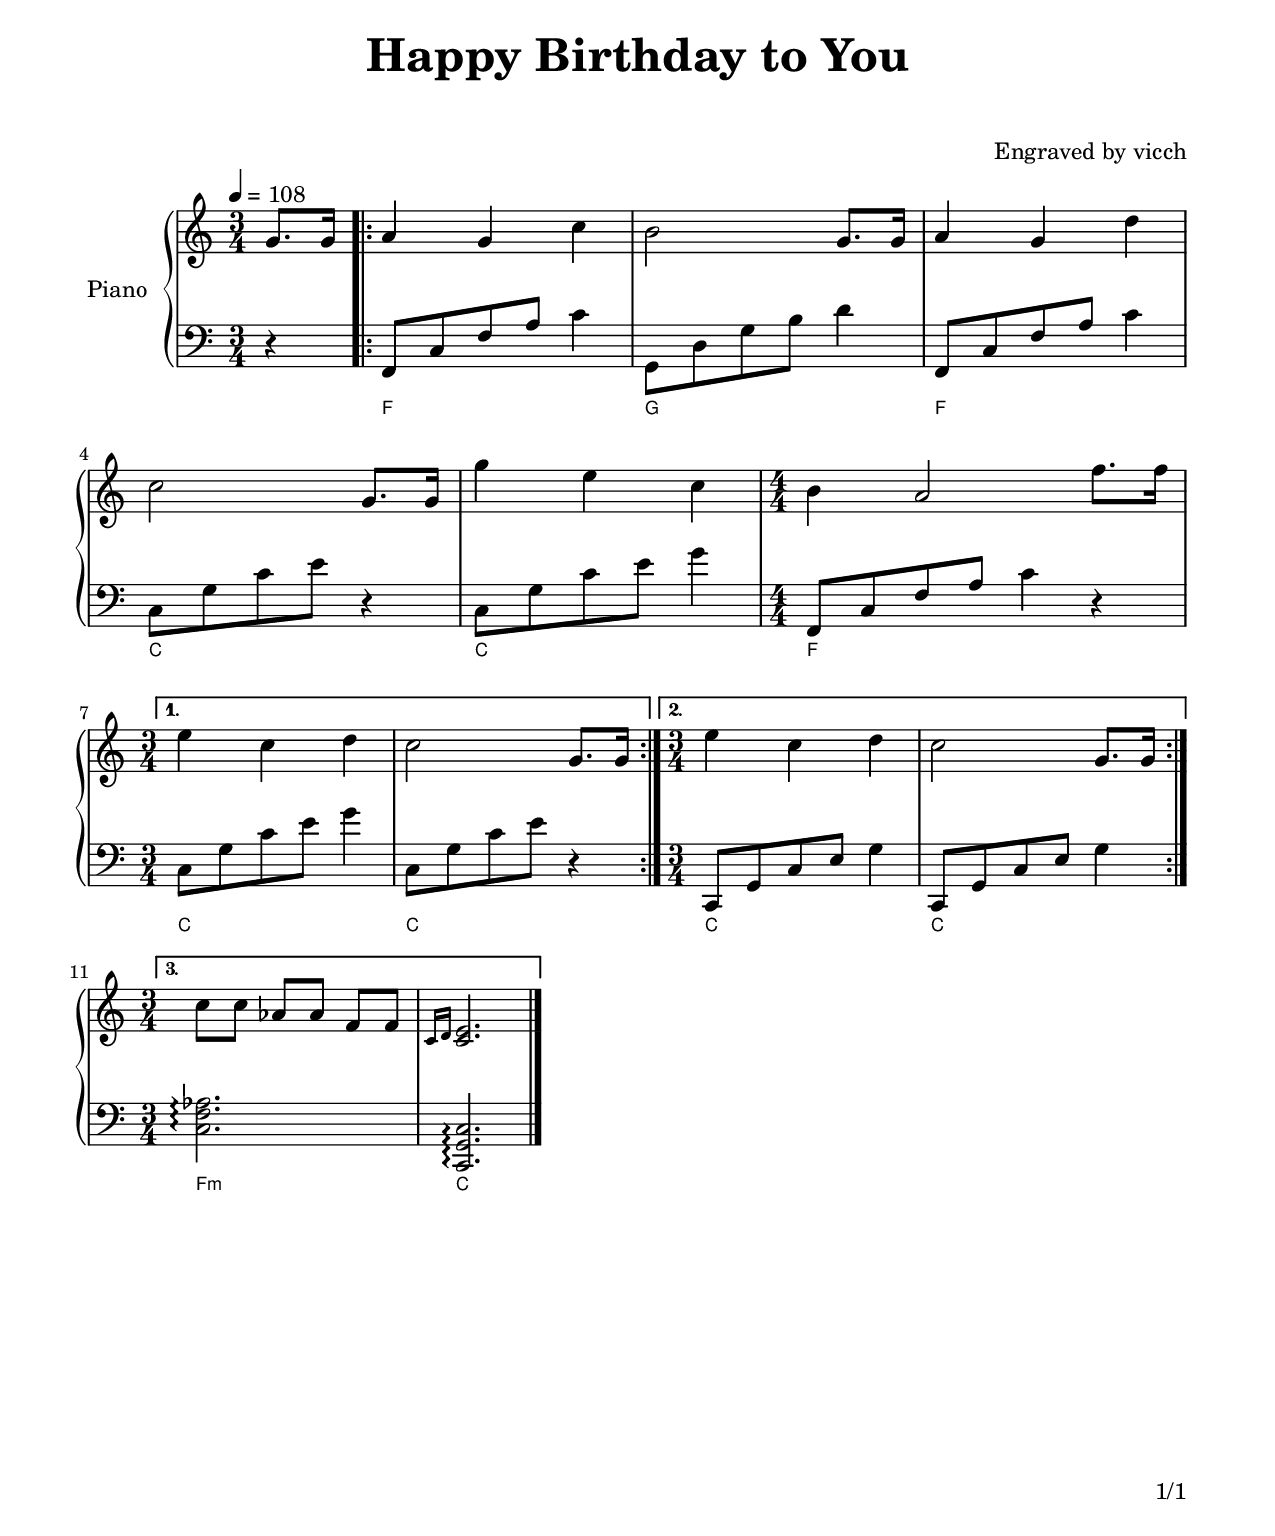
\version "2.24.3"

#(define title      "Happy Birthday to You")
#(define title-font "")
#(define sequence   "EveryonePiano 1104")
#(define total-page 1)

\include "../base.ly"

\paper {
  ragged-last = ##t
}

\markup \vspace #1.5

Ci   = { c8[ g8  c'8 e'8] r4  }
Cii  = { c8  g8  c'8 e'8  g'4 }
Ciii = { c,8 g,8 c8  e8   g4  }
F    = { f,8 c8  f8  a8   c'4 }
G    = { g,8 d8  g8  b8   d'4 }

\score {
  \new PianoStaff \with {
    instrumentName = "Piano"
  } <<
    \new Staff {
      \tempo 4 = 108
      \clef treble
      \key c \major
      \time 3/4
      
      
      
      \partial 4 g'8. g'16
      
      \repeat volta 3 {
                             | a'4  g'4  c''4 |                b'2 g'8.  g'16  | a'4  g'4  d''4 | \break
        c''2       g'8. g'16 | g''4 e''4 c''4 | \time 4/4  b'4 a'2 f''8. f''16 | \break
        
        \alternative {
          \volta 1 {
            \time 3/4 e''4 c''4 d''4 | c''2 g'8. g'16 |
          }
          \volta 2 {
            \time 3/4 e''4 c''4 d''4 | c''2 g'8. g'16 | \break
          }
          \volta 3 {
            \time 3/4 c''8[ c''8] af'8[ af'8] f'8  f'8 | \grace { c'16 d'16 } <<c'2. e'2.>> | \bar "|."
          }
        }
      }
    }
    \new Staff {
      \clef bass
      \key c \major
      \time 3/4
      
      r4  | \F  | \G   | \F    |
          | \Ci | \Cii | \F r4 |
          
      \Cii | \Ci | \Ciii | \Ciii |
      <c f af>2.\arpeggio | <c, g, c>2.\arpeggio |
     
    }
    \chords {
      
      r4 | f2. | g2. | f2.    |
         | c2. | c2. | f2. r4 |
         
      c2.   | c2. | c2. | c2. |
      f2.:m | c2. |
    }
  >>
  \layout {}
  \midi {}
}
